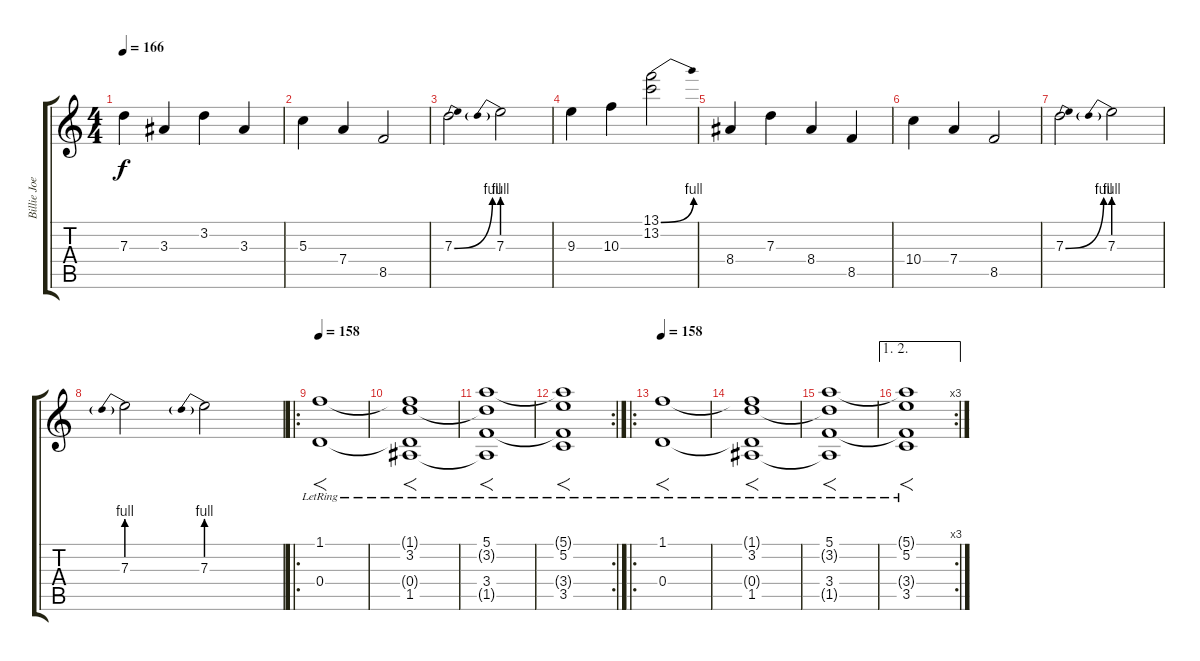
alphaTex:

\track ("Billie Joe - Electric Lead Guitar" "Billie Joe") {instrument electricguitarclean}
\staff {score tabs}
\tuning (E4 B3 G3 D3 A2 E2) {hide}
\ts (4 4)
\tempo 166
\clef g2
\ks c
7.3{t}.4{dy f} 3.3.4 3.2.4 3.3.4 |
5.3.4 7.4.4 8.5.2 |
7.3{be (bend 0 0 60 4)}.2 7.3{be (prebend 0 4 60 4)}.2 |
9.3.4 10.3.4 (13.1{be (bend 0 0 60 4)} 13.2).2 |
8.4.4 7.3.4 8.4.4 8.5.4 |
10.4.4 7.4.4 8.5.2 |
7.3{be (bend 0 0 60 4)}.2 7.3{be (prebend 0 4 60 4)}.2 |
7.3{be (prebend 0 4 60 4)}.2 7.3{be (prebend 0 4 60 4)}.2 |
\ro
\tempo 158
(1.1{lr} 0.4{lr}).1{f volume 10 instrument electricguitarclean} |
(1.1{t} 3.2{lr} 0.4{t} 1.5{lr}).1{f balance 0} |
(5.1{lr} 3.2{t} 3.4{lr} 1.5{t}).1{f balance 16} |
\rc 2
(5.1{t} 5.2{lr} 3.4{t} 3.5{lr}).1{f balance 0} |
\ro
\tempo 158
(1.1{lr} 0.4{lr}).1{f volume 10 instrument electricguitarclean} |
(1.1{t} 3.2{lr} 0.4{t} 1.5{lr}).1{f balance 0} |
(5.1{lr} 3.2{t} 3.4{lr} 1.5{t}).1{f balance 16} |
\ae (1 2)
\rc 3
(5.1{t} 5.2{lr} 3.4{t} 3.5{lr}).1{f balance 0}
